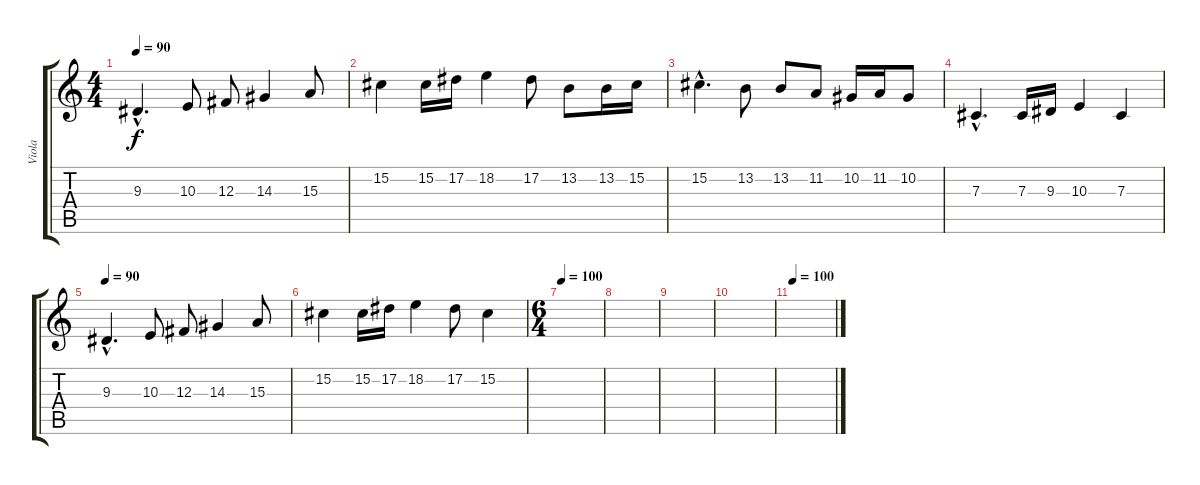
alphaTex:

\track ("Viola" "Viola") {instrument viola}
\staff {score tabs}
\tuning (Eb4 Bb3 Gb3 Db3 Ab2 Db2) {hide}
\ts (4 4)
\tempo 90
\clef g2
\ks c
9.3{hac}.4{d dy f} 10.3.8 12.3.8 14.3.4 15.3.8 |
15.2.4 15.2.16 17.2.16 18.2.4 17.2.8 13.2.8 13.2.16 15.2.16 |
15.2{hac}.4{d} 13.2.8 13.2.8 11.2.8 10.2.16 11.2.16 10.2.8 |
7.3{hac}.4{d} 7.3.16 9.3.16 10.3.4 7.3.4 |
\tempo 90
9.3{hac}.4{d} 10.3.8 12.3.8 14.3.4 15.3.8 |
15.2.4 15.2.16 17.2.16 18.2.4 17.2.8 15.2.4 |
\ts (6 4)
\tempo 100
|
|
|
|
\tempo 100
